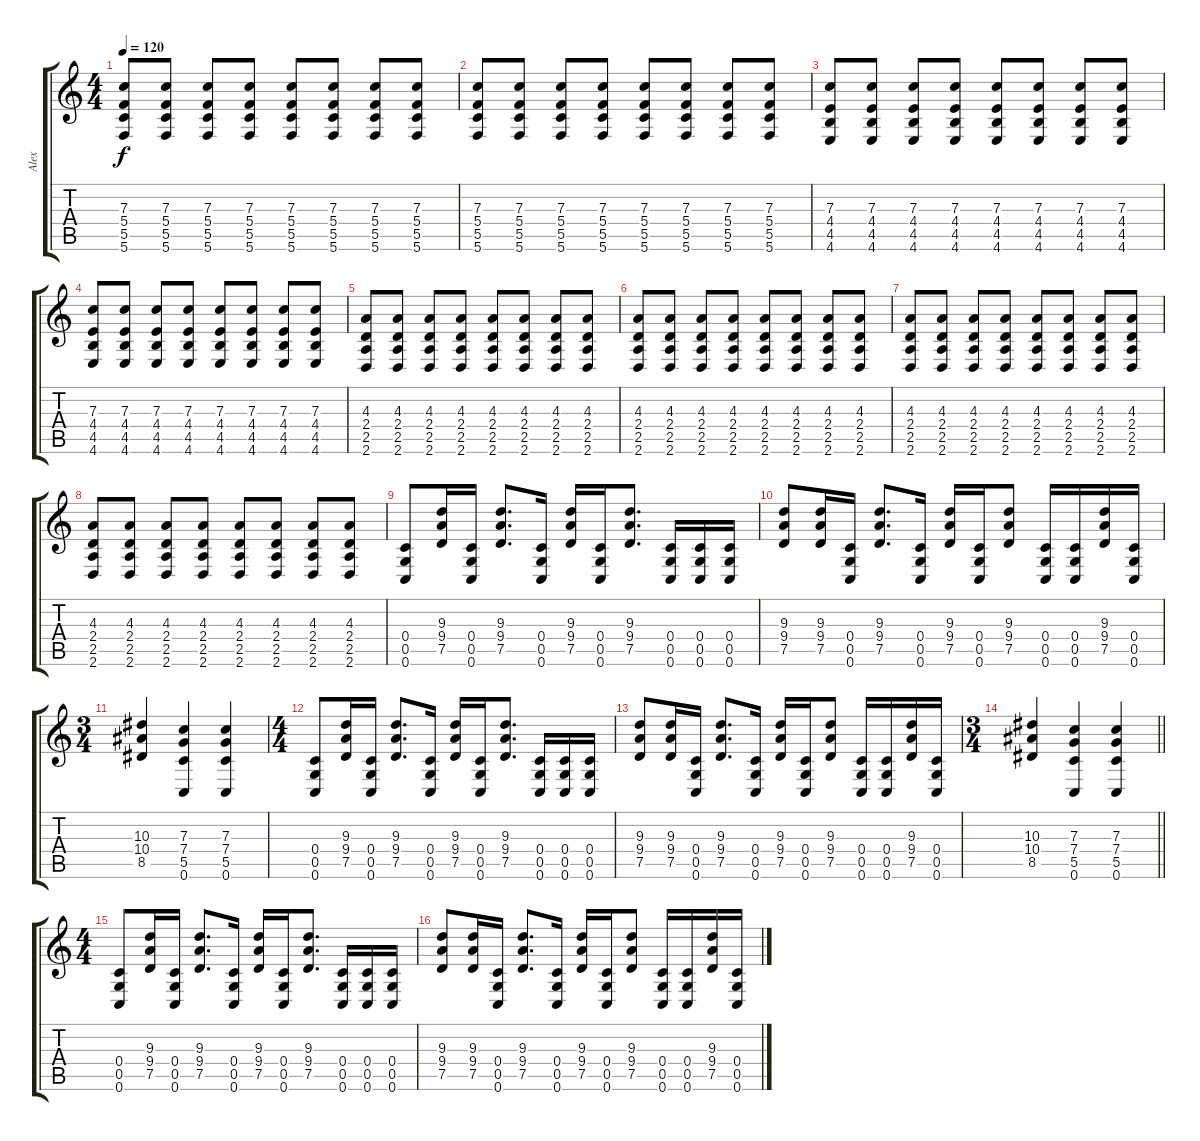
\track ("Alex" "Alex") {instrument distortionguitar}
\staff {score tabs}
\tuning (D4 A3 F3 C3 G2 C2) {hide}
\ts (4 4)
\tempo 120
\clef g2
\ks c
(7.3 5.4 5.5 5.6).8{dy f} (7.3 5.4 5.5 5.6).8 (7.3 5.4 5.5 5.6).8 (7.3 5.4 5.5 5.6).8 (7.3 5.4 5.5 5.6).8 (7.3 5.4 5.5 5.6).8 (7.3 5.4 5.5 5.6).8 (7.3 5.4 5.5 5.6).8 |
(7.3 5.4 5.5 5.6).8 (7.3 5.4 5.5 5.6).8 (7.3 5.4 5.5 5.6).8 (7.3 5.4 5.5 5.6).8 (7.3 5.4 5.5 5.6).8 (7.3 5.4 5.5 5.6).8 (7.3 5.4 5.5 5.6).8 (7.3 5.4 5.5 5.6).8 |
(7.3 4.4 4.5 4.6).8 (7.3 4.4 4.5 4.6).8 (7.3 4.4 4.5 4.6).8 (7.3 4.4 4.5 4.6).8 (7.3 4.4 4.5 4.6).8 (7.3 4.4 4.5 4.6).8 (7.3 4.4 4.5 4.6).8 (7.3 4.4 4.5 4.6).8 |
(7.3 4.4 4.5 4.6).8 (7.3 4.4 4.5 4.6).8 (7.3 4.4 4.5 4.6).8 (7.3 4.4 4.5 4.6).8 (7.3 4.4 4.5 4.6).8 (7.3 4.4 4.5 4.6).8 (7.3 4.4 4.5 4.6).8 (7.3 4.4 4.5 4.6).8 |
(4.3 2.4 2.5 2.6).8 (4.3 2.4 2.5 2.6).8 (4.3 2.4 2.5 2.6).8 (4.3 2.4 2.5 2.6).8 (4.3 2.4 2.5 2.6).8 (4.3 2.4 2.5 2.6).8 (4.3 2.4 2.5 2.6).8 (4.3 2.4 2.5 2.6).8 |
(4.3 2.4 2.5 2.6).8 (4.3 2.4 2.5 2.6).8 (4.3 2.4 2.5 2.6).8 (4.3 2.4 2.5 2.6).8 (4.3 2.4 2.5 2.6).8 (4.3 2.4 2.5 2.6).8 (4.3 2.4 2.5 2.6).8 (4.3 2.4 2.5 2.6).8 |
(4.3 2.4 2.5 2.6).8 (4.3 2.4 2.5 2.6).8 (4.3 2.4 2.5 2.6).8 (4.3 2.4 2.5 2.6).8 (4.3 2.4 2.5 2.6).8 (4.3 2.4 2.5 2.6).8 (4.3 2.4 2.5 2.6).8 (4.3 2.4 2.5 2.6).8 |
(4.3 2.4 2.5 2.6).8 (4.3 2.4 2.5 2.6).8 (4.3 2.4 2.5 2.6).8 (4.3 2.4 2.5 2.6).8 (4.3 2.4 2.5 2.6).8 (4.3 2.4 2.5 2.6).8 (4.3 2.4 2.5 2.6).8 (4.3 2.4 2.5 2.6).8 |
(0.4 0.5 0.6).8{volume 10} (9.3 9.4 7.5).16 (0.4 0.5 0.6).16 (9.3 9.4 7.5).8{d} (0.4 0.5 0.6).16 (9.3 9.4 7.5).16 (0.4 0.5 0.6).16 (9.3 9.4 7.5).8{d} (0.4 0.5 0.6).16 (0.4 0.5 0.6).16 (0.4 0.5 0.6).16 |
(9.3 9.4 7.5).8 (9.3 9.4 7.5).16 (0.4 0.5 0.6).16 (9.3 9.4 7.5).8{d} (0.4 0.5 0.6).16 (9.3 9.4 7.5).16 (0.4 0.5 0.6).16 (9.3 9.4 7.5).8 (0.4 0.5 0.6).16 (0.4 0.5 0.6).16 (9.3 9.4 7.5).16 (0.4 0.5 0.6).16 |
\ts (3 4)
(10.3 10.4 8.5).4 (7.3 7.4 5.5 0.6).4 (7.3 7.4 5.5 0.6).4 |
\ts (4 4)
(0.4 0.5 0.6).8 (9.3 9.4 7.5).16 (0.4 0.5 0.6).16 (9.3 9.4 7.5).8{d} (0.4 0.5 0.6).16 (9.3 9.4 7.5).16 (0.4 0.5 0.6).16 (9.3 9.4 7.5).8{d} (0.4 0.5 0.6).16 (0.4 0.5 0.6).16 (0.4 0.5 0.6).16 |
(9.3 9.4 7.5).8 (9.3 9.4 7.5).16 (0.4 0.5 0.6).16 (9.3 9.4 7.5).8{d} (0.4 0.5 0.6).16 (9.3 9.4 7.5).16 (0.4 0.5 0.6).16 (9.3 9.4 7.5).8 (0.4 0.5 0.6).16 (0.4 0.5 0.6).16 (9.3 9.4 7.5).16 (0.4 0.5 0.6).16 |
\ts (3 4)
\barLineRight lightlight
(10.3 10.4 8.5).4 (7.3 7.4 5.5 0.6).4 (7.3 7.4 5.5 0.6).4 |
\ts (4 4)
(0.4 0.5 0.6).8 (9.3 9.4 7.5).16 (0.4 0.5 0.6).16 (9.3 9.4 7.5).8{d} (0.4 0.5 0.6).16 (9.3 9.4 7.5).16 (0.4 0.5 0.6).16 (9.3 9.4 7.5).8{d} (0.4 0.5 0.6).16 (0.4 0.5 0.6).16 (0.4 0.5 0.6).16 |
(9.3 9.4 7.5).8 (9.3 9.4 7.5).16 (0.4 0.5 0.6).16 (9.3 9.4 7.5).8{d} (0.4 0.5 0.6).16 (9.3 9.4 7.5).16 (0.4 0.5 0.6).16 (9.3 9.4 7.5).8 (0.4 0.5 0.6).16 (0.4 0.5 0.6).16 (9.3 9.4 7.5).16 (0.4 0.5 0.6).16
